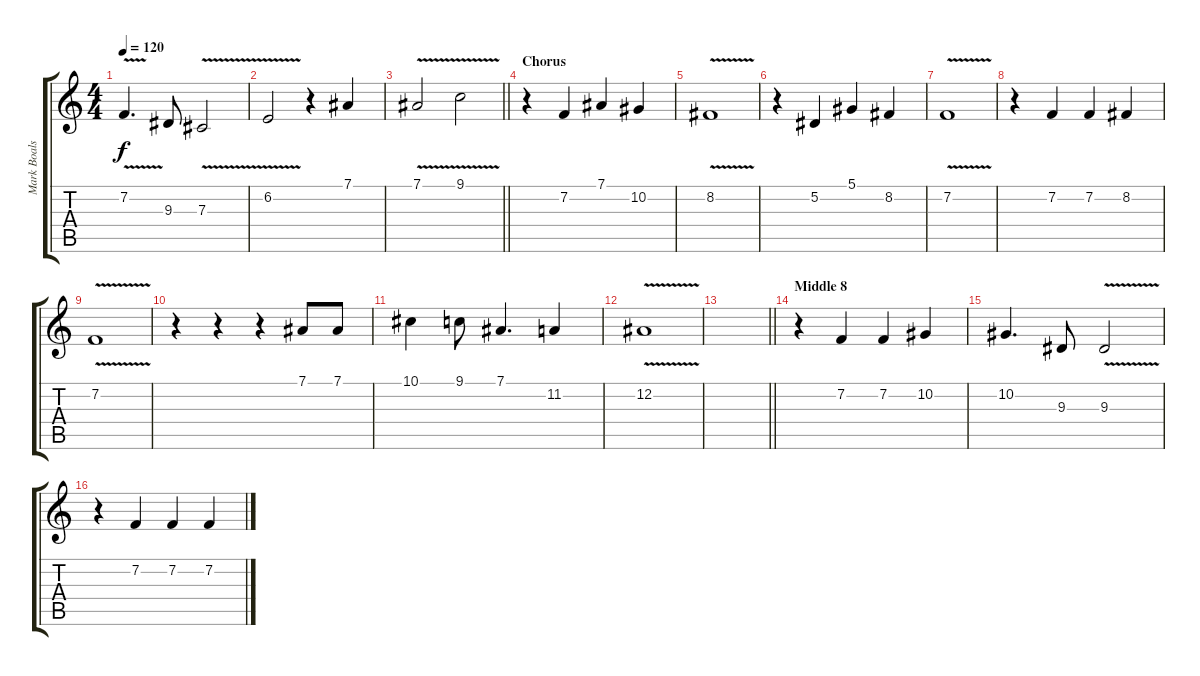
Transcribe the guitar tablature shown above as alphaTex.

\track ("Mark Boals" "Mark Boals") {instrument lead2sawtooth}
\staff {score tabs}
\tuning (Eb4 Bb3 Gb3 Db3 Ab2 Eb2) {hide}
\ts (4 4)
\tempo 120
\clef g2
\ks c
7.2{v}.4{d dy f} 9.3.8 7.3{v}.2 |
6.2{v}.2 r.4 7.1.4 |
\barLineRight lightlight
7.1{v}.2 9.1{v}.2 |
\section ("" "Chorus")
r.4 7.2.4 7.1.4 10.2.4 |
8.2{v}.1 |
r.4 5.2.4 5.1.4 8.2.4 |
7.2{v}.1 |
r.4 7.2.4 7.2.4 8.2.4 |
7.2{v}.1 |
r.4 r.4 r.4 7.1.8 7.1.8 |
10.1.4 9.1.8 7.1.4{d} 11.2.4 |
12.2{v}.1 |
\barLineRight lightlight
|
\section ("" "Middle 8")
r.4 7.2.4 7.2.4 10.2.4 |
10.2.4{d} 9.3.8 9.3{v}.2 |
r.4 7.2.4 7.2.4 7.2.4
